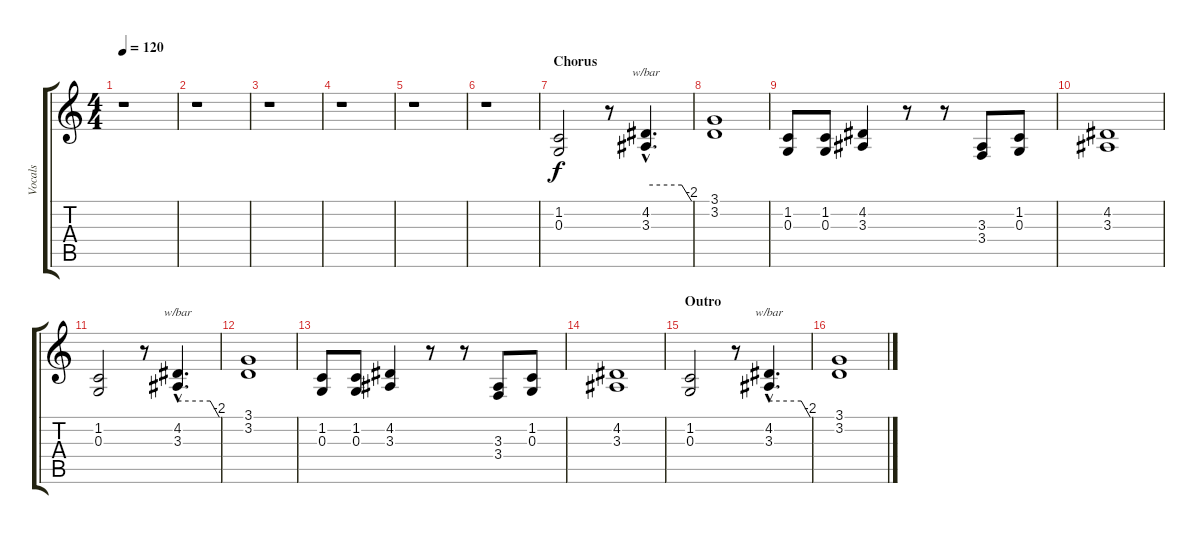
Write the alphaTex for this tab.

\track ("Vocals" "Vocals") {instrument lead2sawtooth}
\staff {score tabs}
\tuning (E4 B3 G3 D3 A2 E2) {hide}
\ts (4 4)
\tempo 120
\clef g2
\ks c
r.1{dy f} |
r.1 |
r.1 |
r.1 |
r.1 |
r.1 |
\section ("" "Chorus")
(1.2 0.3).2 r.8 (4.2{hac} 3.3{hac}).4{d tbe (custom default 0 0 47 0 60 -8)} |
(3.1 3.2).1 |
(1.2 0.3).8 (1.2 0.3).8 (4.2 3.3).4 r.8 r.8 (3.3 3.4).8 (1.2 0.3).8 |
(4.2 3.3).1 |
(1.2 0.3).2 r.8 (4.2{hac} 3.3{hac}).4{d tbe (custom default 0 0 47 0 60 -8)} |
(3.1 3.2).1 |
(1.2 0.3).8 (1.2 0.3).8 (4.2 3.3).4 r.8 r.8 (3.3 3.4).8 (1.2 0.3).8 |
(4.2 3.3).1 |
\section ("" "Outro")
(1.2 0.3).2 r.8 (4.2{hac} 3.3{hac}).4{d tbe (custom default 0 0 47 0 60 -8)} |
(3.1 3.2).1
